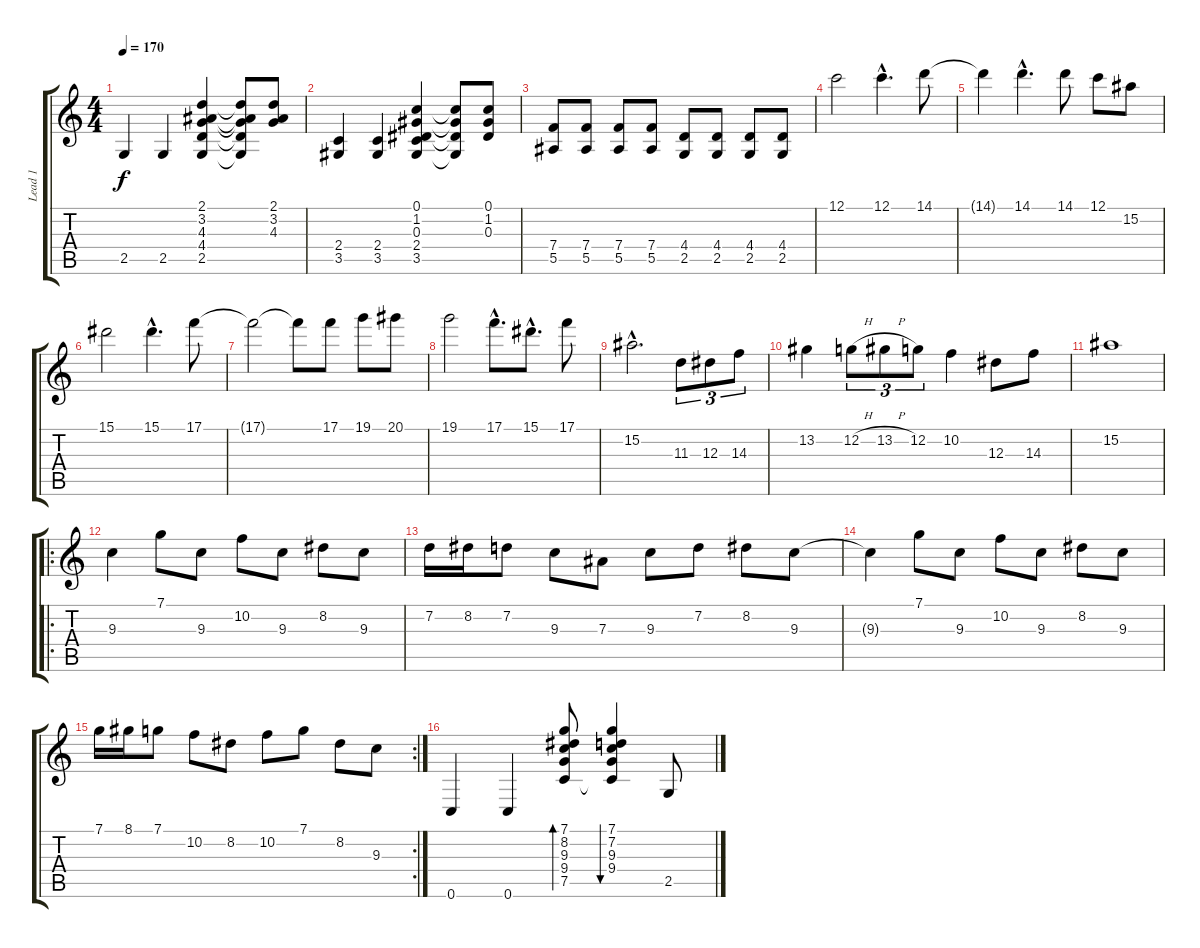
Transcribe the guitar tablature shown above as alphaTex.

\track ("Lead 1" "Lead 1") {instrument distortionguitar}
\staff {score tabs}
\tuning (C4 G3 Eb3 Bb2 F2 C2) {hide}
\ts (4 4)
\tempo 170
\clef g2
\ks c
2.5.4{dy f} 2.5.4 (2.1 3.2 4.3 4.4 2.5).4 (2.1{t} 3.2{t} 4.3{t} 4.4{t} 2.5{t}).8 (2.1 3.2 4.3).8 |
(2.4 3.5).4 (2.4 3.5).4 (0.1 1.2 0.3 2.4 3.5).4 (0.1{t} 1.2{t} 0.3{t} 3.5{t}).8 (0.1 1.2 0.3).8 |
(7.4 5.5).8{volume 16} (7.4 5.5).8 (7.4 5.5).8 (7.4 5.5).8 (4.4 2.5).8 (4.4 2.5).8 (4.4 2.5).8 (4.4 2.5).8 |
12.1.2 12.1{hac}.4{d} 14.1.8 |
14.1{t}.4 14.1{hac}.4{d} 14.1.8 12.1.8 15.2.8 |
15.1.2 15.1{hac}.4{d} 17.1.8 |
17.1{t}.2 17.1{t}.8 17.1.8 19.1.8 20.1.8 |
19.1.2 17.1{hac}.8{d} 15.1{hac}.8{d} 17.1.8 |
15.2{hac}.2{d} 11.3.8{tu (3 2)} 12.3.8{tu (3 2)} 14.3.8{tu (3 2)} |
13.2.4 12.2{h}.8{tu (3 2)} 13.2{h}.8{tu (3 2)} 12.2.8{tu (3 2)} 10.2.4 12.3.8 14.3.8 |
15.2.1 |
\ro
9.3.4 7.1.8 9.3.8 10.2.8 9.3.8 8.2.8 9.3.8 |
7.2.16 8.2.16 7.2.8 9.3.8 7.3.8 9.3.8 7.2.8 8.2.8 9.3.8 |
9.3{t}.4 7.1.8 9.3.8 10.2.8 9.3.8 8.2.8 9.3.8 |
\rc 2
7.1.16 8.1.16 7.1.8 10.2.8 8.2.8 10.2.8 7.1.8 8.2.8 9.3.8 |
0.6.4{volume 15} 0.6.4 (7.1 8.2 9.3 9.4 7.5).8{bd 120} (7.1 7.2 9.3 9.4 7.5{t}).4{bu 120} 2.5.8
